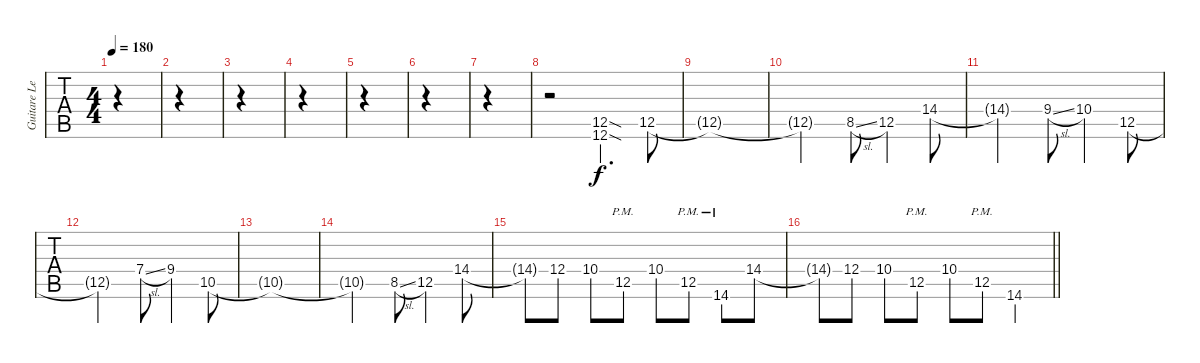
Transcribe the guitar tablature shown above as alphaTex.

\track ("Guitare Lead 1" "Guitare Le") {instrument distortionguitar}
\staff {tabs}
\tuning (D4 A3 F3 C3 G2 C2) {hide}
\ts (4 4)
\tempo 180
\clef g2
\ks c
|
|
|
|
|
|
|
r.2 (12.5{sod} 12.6{sod}).4{d} 12.5.8 |
12.5{t}.1 |
12.5{t}.2 8.5{sl}.8 12.5.4 14.4.8 |
14.4{t}.2 9.4{sl}.8 10.4.4 12.5.8 |
12.5{t}.2 7.4{sl}.8 9.4.4 10.5.8 |
10.5{t}.1 |
10.5{t}.2 8.5{sl}.8 12.5.4 14.4.8 |
14.4{t}.8 12.4.8 10.4.8 12.5{pm}.8 10.4.8 12.5{pm}.8 14.6{pm}.8 14.4.8 |
\barLineRight lightlight
14.4{t}.8 12.4.8 10.4.8 12.5{pm}.8 10.4.8 12.5{pm}.8 14.6.4
